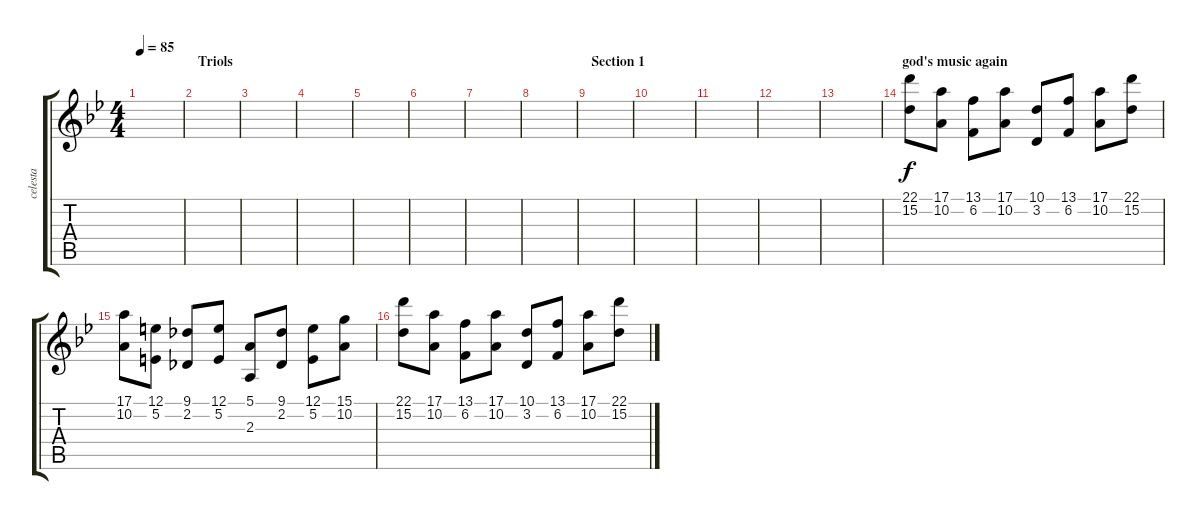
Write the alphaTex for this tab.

\track ("celesta" "celesta") {instrument celesta}
\staff {score tabs}
\tuning (E4 B3 G3 D3 A2 E2) {hide}
\ts (4 4)
\tempo 85
\clef g2
\ks gminor
|
\section ("" "Triols")
|
|
|
|
|
|
|
\section ("" "Section 1")
|
|
|
|
|
\section ("" "god's music again")
(22.1 15.2).8 (17.1 10.2).8 (13.1 6.2).8 (17.1 10.2).8 (10.1 3.2).8 (13.1 6.2).8 (17.1 10.2).8 (22.1 15.2).8 |
(17.1 10.2).8 (12.1 5.2).8 (9.1 2.2).8 (12.1 5.2).8 (5.1 2.3).8 (9.1 2.2).8 (12.1 5.2).8 (15.1 10.2).8 |
(22.1 15.2).8 (17.1 10.2).8 (13.1 6.2).8 (17.1 10.2).8 (10.1 3.2).8 (13.1 6.2).8 (17.1 10.2).8 (22.1 15.2).8
